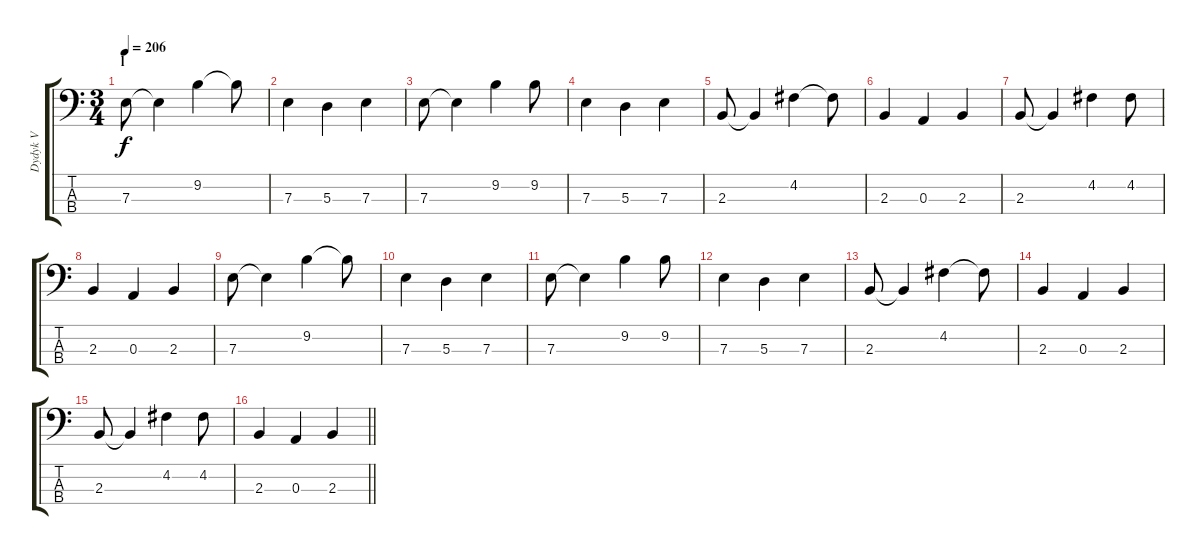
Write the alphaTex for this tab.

\track ("Dydyk V" "Dydyk V") {instrument acousticbass}
\staff {score tabs}
\tuning (G2 D2 A1 E1) {hide}
\ts (3 4)
\section ("" "l")
\tempo 206
\clef f4
\ks c
7.3.8{dy f} 7.3{t}.4 9.2.4 9.2{t}.8 |
7.3.4 5.3.4 7.3.4 |
7.3.8 7.3{t}.4 9.2.4 9.2.8 |
7.3.4 5.3.4 7.3.4 |
2.3.8 2.3{t}.4 4.2.4 4.2{t}.8 |
2.3.4 0.3.4 2.3.4 |
2.3.8 2.3{t}.4 4.2.4 4.2.8 |
2.3.4 0.3.4 2.3.4 |
7.3.8 7.3{t}.4 9.2.4 9.2{t}.8 |
7.3.4 5.3.4 7.3.4 |
7.3.8 7.3{t}.4 9.2.4 9.2.8 |
7.3.4 5.3.4 7.3.4 |
2.3.8 2.3{t}.4 4.2.4 4.2{t}.8 |
2.3.4 0.3.4 2.3.4 |
2.3.8 2.3{t}.4 4.2.4 4.2.8 |
\barLineRight lightlight
2.3.4 0.3.4 2.3.4
